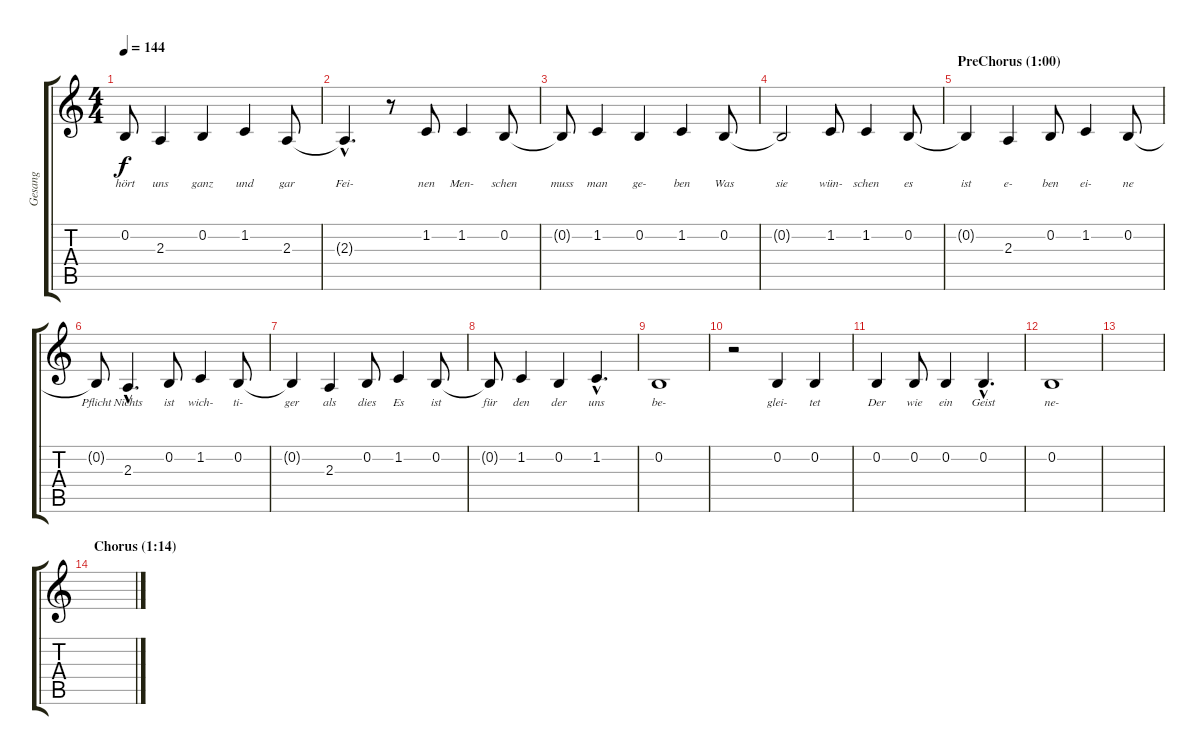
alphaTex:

\track ("Gesang" "Gesang") {instrument sopranosax}
\staff {score tabs}
\tuning (E4 B3 G3 D3 A2 E2) {hide}
\ts (4 4)
\tempo 144
\clef g2
\ks c
0.2.8{lyrics (0 "hört") lyrics (1 "") lyrics (2 "") lyrics (3 "") lyrics (4 "") dy f} 2.3.4{lyrics (0 "uns") lyrics (1 "") lyrics (2 "") lyrics (3 "") lyrics (4 "")} 0.2.4{lyrics (0 "ganz") lyrics (1 "") lyrics (2 "") lyrics (3 "") lyrics (4 "")} 1.2.4{lyrics (0 "und") lyrics (1 "") lyrics (2 "") lyrics (3 "") lyrics (4 "")} 2.3.8{lyrics (0 "gar") lyrics (1 "") lyrics (2 "") lyrics (3 "") lyrics (4 "")} |
2.3{hac t}.4{d lyrics (0 "Fei-") lyrics (1 "") lyrics (2 "") lyrics (3 "") lyrics (4 "")} r.8 1.2.8{lyrics (0 "nen") lyrics (1 "") lyrics (2 "") lyrics (3 "") lyrics (4 "")} 1.2.4{lyrics (0 "Men-") lyrics (1 "") lyrics (2 "") lyrics (3 "") lyrics (4 "")} 0.2.8{lyrics (0 "schen") lyrics (1 "") lyrics (2 "") lyrics (3 "") lyrics (4 "")} |
0.2{t}.8{lyrics (0 "muss") lyrics (1 "") lyrics (2 "") lyrics (3 "") lyrics (4 "")} 1.2.4{lyrics (0 "man") lyrics (1 "") lyrics (2 "") lyrics (3 "") lyrics (4 "")} 0.2.4{lyrics (0 "ge-") lyrics (1 "") lyrics (2 "") lyrics (3 "") lyrics (4 "")} 1.2.4{lyrics (0 "ben") lyrics (1 "") lyrics (2 "") lyrics (3 "") lyrics (4 "")} 0.2.8{lyrics (0 "Was") lyrics (1 "") lyrics (2 "") lyrics (3 "") lyrics (4 "")} |
0.2{t}.2{lyrics (0 "sie") lyrics (1 "") lyrics (2 "") lyrics (3 "") lyrics (4 "")} 1.2.8{lyrics (0 "wün-") lyrics (1 "") lyrics (2 "") lyrics (3 "") lyrics (4 "")} 1.2.4{lyrics (0 "schen") lyrics (1 "") lyrics (2 "") lyrics (3 "") lyrics (4 "")} 0.2.8{lyrics (0 "es") lyrics (1 "") lyrics (2 "") lyrics (3 "") lyrics (4 "")} |
\section ("" "PreChorus (1:00)")
0.2{t}.4{lyrics (0 "ist") lyrics (1 "") lyrics (2 "") lyrics (3 "") lyrics (4 "")} 2.3.4{lyrics (0 "e-") lyrics (1 "") lyrics (2 "") lyrics (3 "") lyrics (4 "")} 0.2.8{lyrics (0 "ben") lyrics (1 "") lyrics (2 "") lyrics (3 "") lyrics (4 "")} 1.2.4{lyrics (0 "ei-") lyrics (1 "") lyrics (2 "") lyrics (3 "") lyrics (4 "")} 0.2.8{lyrics (0 "ne") lyrics (1 "") lyrics (2 "") lyrics (3 "") lyrics (4 "")} |
0.2{t}.8{lyrics (0 "Pflicht") lyrics (1 "") lyrics (2 "") lyrics (3 "") lyrics (4 "")} 2.3{hac}.4{d lyrics (0 "Nichts") lyrics (1 "") lyrics (2 "") lyrics (3 "") lyrics (4 "")} 0.2.8{lyrics (0 "ist") lyrics (1 "") lyrics (2 "") lyrics (3 "") lyrics (4 "")} 1.2.4{lyrics (0 "wich-") lyrics (1 "") lyrics (2 "") lyrics (3 "") lyrics (4 "")} 0.2.8{lyrics (0 "ti-") lyrics (1 "") lyrics (2 "") lyrics (3 "") lyrics (4 "")} |
0.2{t}.4{lyrics (0 "ger") lyrics (1 "") lyrics (2 "") lyrics (3 "") lyrics (4 "")} 2.3.4{lyrics (0 "als") lyrics (1 "") lyrics (2 "") lyrics (3 "") lyrics (4 "")} 0.2.8{lyrics (0 "dies") lyrics (1 "") lyrics (2 "") lyrics (3 "") lyrics (4 "")} 1.2.4{lyrics (0 "Es") lyrics (1 "") lyrics (2 "") lyrics (3 "") lyrics (4 "")} 0.2.8{lyrics (0 "ist") lyrics (1 "") lyrics (2 "") lyrics (3 "") lyrics (4 "")} |
0.2{t}.8{lyrics (0 "für") lyrics (1 "") lyrics (2 "") lyrics (3 "") lyrics (4 "")} 1.2.4{lyrics (0 "den") lyrics (1 "") lyrics (2 "") lyrics (3 "") lyrics (4 "")} 0.2.4{lyrics (0 "der") lyrics (1 "") lyrics (2 "") lyrics (3 "") lyrics (4 "")} 1.2{hac}.4{d lyrics (0 "uns") lyrics (1 "") lyrics (2 "") lyrics (3 "") lyrics (4 "")} |
0.2.1{lyrics (0 "be-") lyrics (1 "") lyrics (2 "") lyrics (3 "") lyrics (4 "")} |
r.2 0.2.4{lyrics (0 "glei-") lyrics (1 "") lyrics (2 "") lyrics (3 "") lyrics (4 "")} 0.2.4{lyrics (0 "tet") lyrics (1 "") lyrics (2 "") lyrics (3 "") lyrics (4 "")} |
0.2.4{lyrics (0 "Der") lyrics (1 "") lyrics (2 "") lyrics (3 "") lyrics (4 "")} 0.2.8{lyrics (0 "wie") lyrics (1 "") lyrics (2 "") lyrics (3 "") lyrics (4 "")} 0.2.4{lyrics (0 "ein") lyrics (1 "") lyrics (2 "") lyrics (3 "") lyrics (4 "")} 0.2{hac}.4{d lyrics (0 "Geist") lyrics (1 "") lyrics (2 "") lyrics (3 "") lyrics (4 "")} |
0.2.1{lyrics (0 "ne-") lyrics (1 "") lyrics (2 "") lyrics (3 "") lyrics (4 "")} |
|
\section ("" "Chorus (1:14)")
